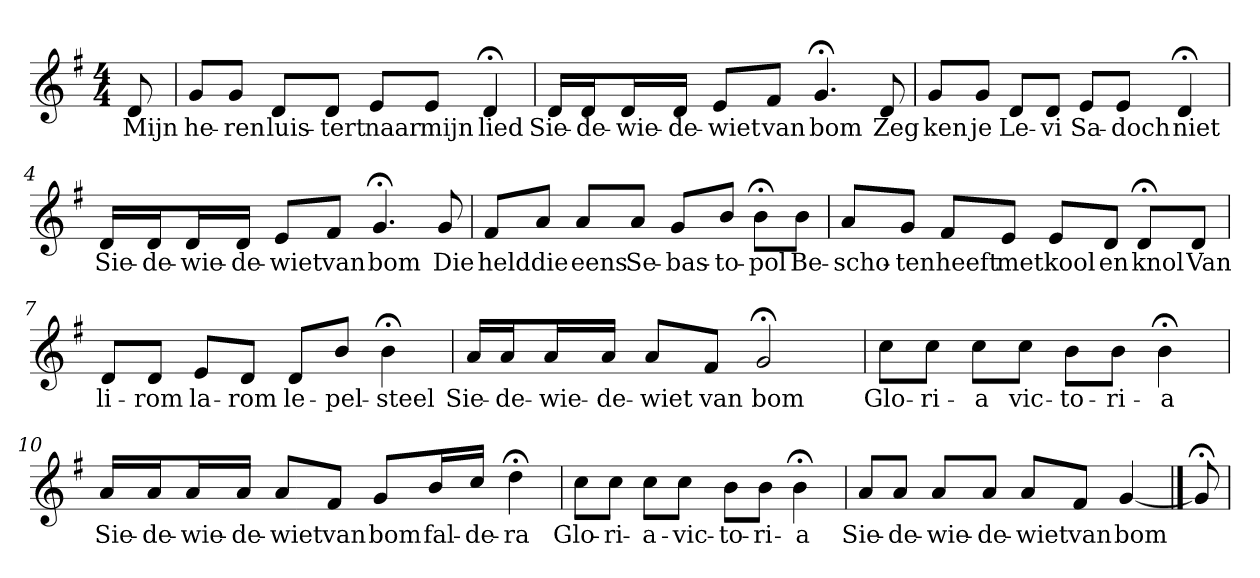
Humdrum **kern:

**kern	**text
*part1	*part1
*staff1	*staff1
*k[f#]	*
*G:	*
*M4/4	*
*MM120	*
=	=
8d	Mijn
=1	=1
8gL	he-
8gJ	-ren
8dL	luis-
8dJ	-tert
8eL	naar
8eJ	mijn
4d;<	lied
=2	=2
16dLL	Sie-
16dJ	-de-
16dL	-wie-
16dJJ	-de-
8eL	-wiet
8f#J	van
4.g;<	bom
8d	Zeg
=3	=3
8gL	ken
8gJ	je
8dL	Le-
8dJ	-vi
8eL	Sa-
8eJ	-doch
4d;<	niet
=4	=4
16dLL	Sie-
16dJ	-de-
16dL	-wie-
16dJJ	-de-
8eL	-wiet
8f#J	van
4.g;<	bom
8g	Die
=5	=5
8f#L	held
8aJ	die
8aL	eens
8aJ	Se-
8gL	-bas-
8bJ	-to-
8b;<L	-pol
8bJ	Be-
=6	=6
8aL	-scho-
8gJ	-ten
8f#L	heeft
8eJ	met
8eL	kool
8dJ	en
8d;<L	knol
8dJ	Van
=7	=7
8dL	li-
8dJ	-rom
8eL	la-
8dJ	-rom
8dL	le-
8bJ	-pel-
4b;<	-steel
=8	=8
16aLL	Sie-
16aJ	-de-
16aL	-wie-
16aJJ	-de-
8aL	-wiet
8f#J	van
2g;<	bom
=9	=9
8ccL	Glo-
8ccJ	-ri-
8ccL	-a
8ccJ	vic-
8bL	-to-
8bJ	-ri-
4b;<	-a
=10	=10
16aLL	Sie-
16aJ	-de-
16aL	-wie-
16aJJ	-de-
8aL	-wiet
8f#J	van
8gL	bom
16bL	fal-
16ccJJ	-de-
4dd;<	-ra
=11	=11
8ccL	Glo-
8ccJ	-ri-
8ccL	-a-
8ccJ	-vic-
8bL	-to-
8bJ	-ri-
4b;<	-a
=12	=12
8aL	Sie-
8aJ	-de-
8aL	-wie-
8aJ	-de-
8aL	-wiet
8f#J	van
[4g	bom
==13	==13
8g;<]	.
=	=
*-	*-
